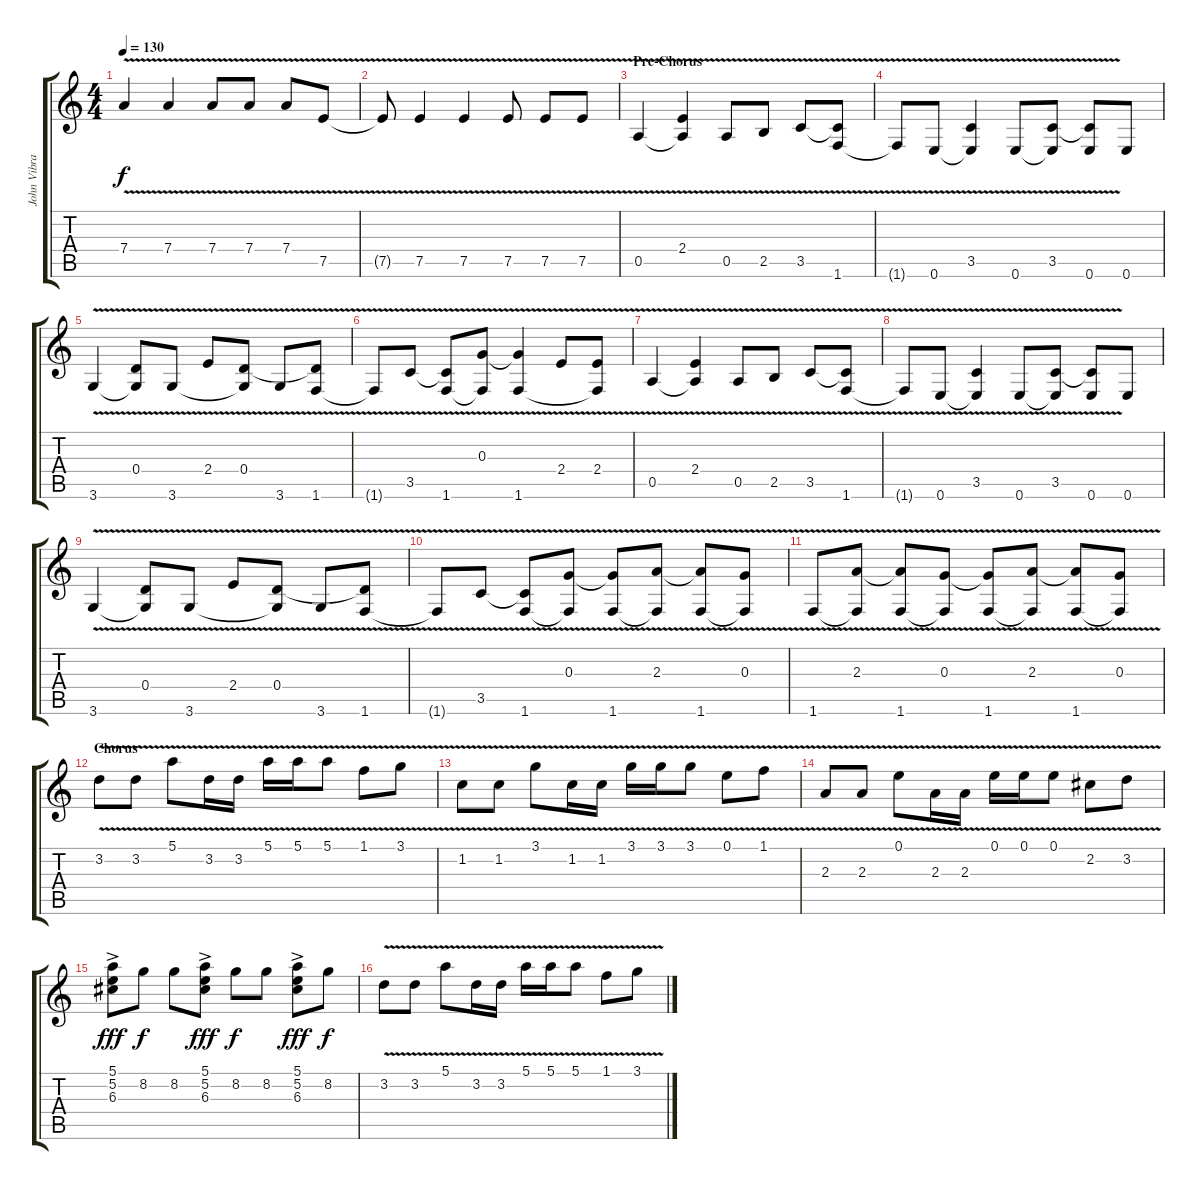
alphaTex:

\track ("John Vibrato" "John Vibra") {instrument acousticguitarsteel}
\staff {score tabs}
\tuning (E4 B3 G3 D3 A2 E2) {hide}
\ts (4 4)
\tempo 130
\clef g2
\ks c
7.4{v}.4{dy f} 7.4{v}.4 7.4{v}.8 7.4{v}.8 7.4{v}.8 7.5{v}.8 |
7.5{t}.8 7.5{v}.4 7.5{v}.4 7.5{v}.8 7.5{v}.8 7.5{v}.8 |
\section ("" "Pre-Chorus")
0.5{v}.4 (2.4{v} 0.5{t}).4 0.5{v}.8 2.5{v}.8 3.5{v}.8 (3.5{t} 1.6{v}).8 |
1.6{t}.8 0.6{v}.8 (3.5{v} 0.6{t}).4 0.6{v}.8 (3.5{v} 0.6{t}).8 (3.5{t} 0.6{v}).8 0.6.8 |
3.6{v}.4 (0.4{v} 3.6{t}).8 3.6{v}.8 2.4{v}.8 (0.4{v} 3.6{t}).8 3.6{v}.8 (0.4{t} 1.6{v}).8 |
1.6{t}.8 3.5{v}.8 (3.5{t} 1.6{v}).8 (0.3{v} 1.6{t}).8 (0.3{t} 1.6{v}).4 2.4{v}.8 (2.4{v} 1.6{t}).8 |
0.5{v}.4 (2.4{v} 0.5{t}).4 0.5{v}.8 2.5{v}.8 3.5{v}.8 (3.5{t} 1.6{v}).8 |
1.6{t}.8 0.6{v}.8 (3.5{v} 0.6{t}).4 0.6{v}.8 (3.5{v} 0.6{t}).8 (3.5{t} 0.6{v}).8 0.6.8 |
3.6{v}.4 (0.4{v} 3.6{t}).8 3.6{v}.8 2.4{v}.8 (0.4{v} 3.6{t}).8 3.6{v}.8 (0.4{t} 1.6{v}).8 |
1.6{t}.8 3.5{v}.8 (3.5{t} 1.6{v}).8 (0.3{v} 1.6{t}).8 (0.3{t} 1.6{v}).8 (2.3{v} 1.6{t}).8 (2.3{t} 1.6).8 (0.3{v} 1.6{t}).8 |
1.6{v}.8 (2.3{v} 1.6{t}).8 (2.3{t} 1.6{v}).8 (0.3{v} 1.6{t}).8 (0.3{t} 1.6{v}).8 (2.3{v} 1.6{t}).8 (2.3{t} 1.6{v}).8 (0.3{v} 1.6{t}).8 |
\section ("" "Chorus")
3.2{v}.8 3.2{v}.8 5.1{v}.8 3.2{v}.16 3.2{v}.16 5.1{v}.16 5.1{v}.16 5.1{v}.8 1.1{v}.8 3.1{v}.8 |
1.2{v}.8 1.2{v}.8 3.1{v}.8 1.2{v}.16 1.2{v}.16 3.1{v}.16 3.1{v}.16 3.1{v}.8 0.1{v}.8 1.1{v}.8 |
2.3{v}.8 2.3{v}.8 0.1{v}.8 2.3{v}.16 2.3{v}.16 0.1{v}.16 0.1{v}.16 0.1{v}.8 2.2{v}.8 3.2{v}.8 |
(5.1{ac} 5.2{ac} 6.3{ac}).8{dy fff} 8.2.8{dy f} 8.2.8 (5.1{ac} 5.2{ac} 6.3{ac}).8{dy fff} 8.2.8{dy f} 8.2.8 (5.1{ac} 5.2{ac} 6.3{ac}).8{dy fff} 8.2.8{dy f} |
3.2{v}.8 3.2{v}.8 5.1{v}.8 3.2{v}.16 3.2{v}.16 5.1{v}.16 5.1{v}.16 5.1{v}.8 1.1{v}.8 3.1{v}.8
